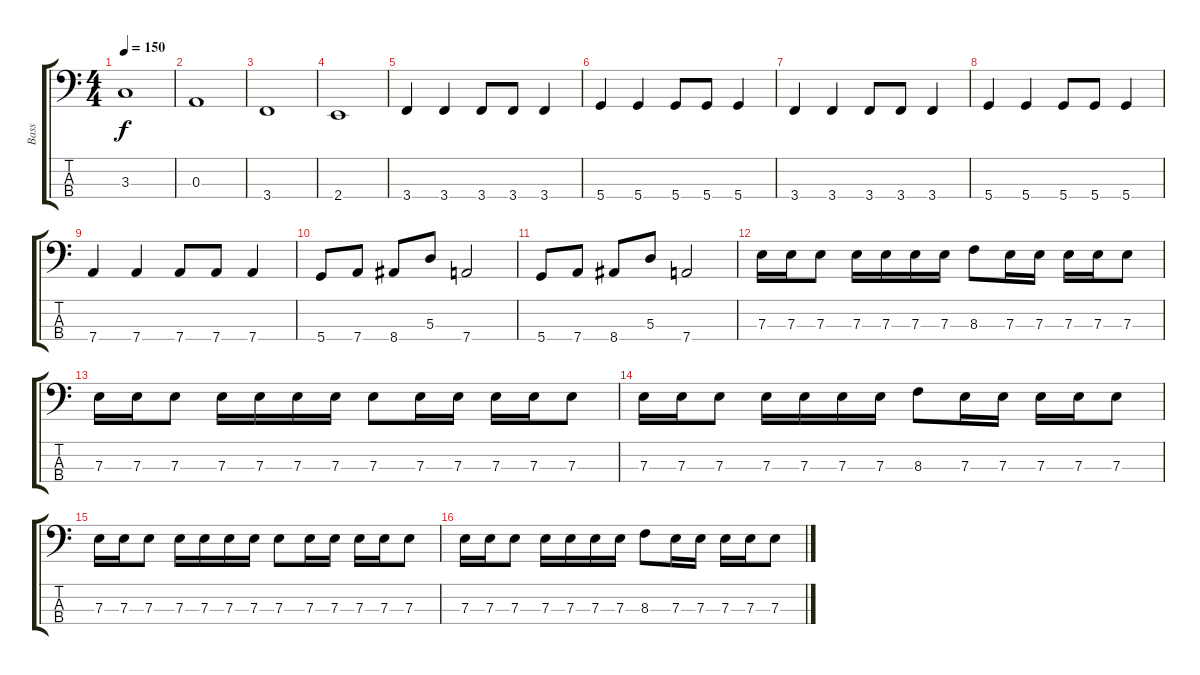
\track ("Bass" "Bass") {instrument electricbassfinger}
\staff {score tabs}
\tuning (G2 D2 A1 D1) {hide}
\ts (4 4)
\tempo 150
\clef f4
\ks c
3.3.1{dy f} |
0.3.1 |
3.4.1 |
2.4.1 |
3.4.4 3.4.4 3.4.8 3.4.8 3.4.4 |
5.4.4 5.4.4 5.4.8 5.4.8 5.4.4 |
3.4.4 3.4.4 3.4.8 3.4.8 3.4.4 |
5.4.4 5.4.4 5.4.8 5.4.8 5.4.4 |
7.4.4 7.4.4 7.4.8 7.4.8 7.4.4 |
5.4.8 7.4.8 8.4.8 5.3.8 7.4.2 |
5.4.8 7.4.8 8.4.8 5.3.8 7.4.2 |
7.3.16 7.3.16 7.3.8 7.3.16 7.3.16 7.3.16 7.3.16 8.3.8 7.3.16 7.3.16 7.3.16 7.3.16 7.3.8 |
7.3.16 7.3.16 7.3.8 7.3.16 7.3.16 7.3.16 7.3.16 7.3.8 7.3.16 7.3.16 7.3.16 7.3.16 7.3.8 |
7.3.16 7.3.16 7.3.8 7.3.16 7.3.16 7.3.16 7.3.16 8.3.8 7.3.16 7.3.16 7.3.16 7.3.16 7.3.8 |
7.3.16 7.3.16 7.3.8 7.3.16 7.3.16 7.3.16 7.3.16 7.3.8 7.3.16 7.3.16 7.3.16 7.3.16 7.3.8 |
7.3.16 7.3.16 7.3.8 7.3.16 7.3.16 7.3.16 7.3.16 8.3.8 7.3.16 7.3.16 7.3.16 7.3.16 7.3.8
